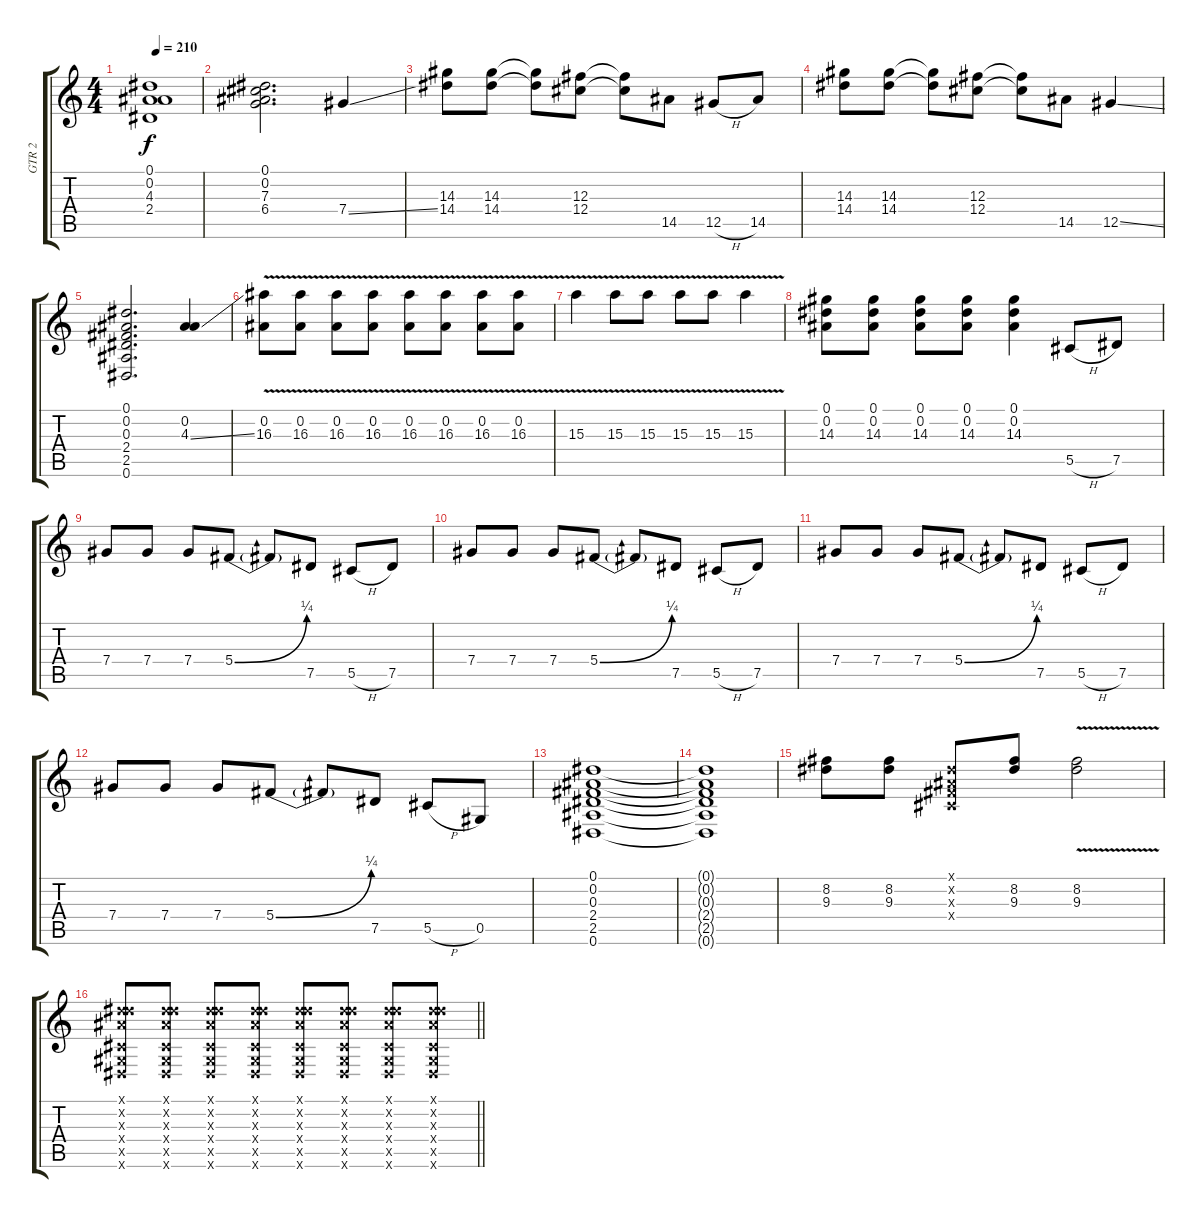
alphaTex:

\track ("GTR 2" "GTR 2") {instrument distortionguitar}
\staff {score tabs}
\tuning (Eb4 Bb3 Gb3 Db3 Ab2 Eb2) {hide}
\ts (4 4)
\tempo 210
\clef g2
\ks c
(0.1 0.2 4.3 2.4).1{dy f} |
(0.1 0.2 7.3 6.4).2{d} 7.4{ss}.4 |
(14.3 14.4).8 (14.3 14.4).8 (14.3{t} 14.4{t}).8 (12.3 12.4).8 (12.3{t} 12.4{t}).8 14.5.8 12.5{h}.8 14.5.8 |
(14.3 14.4).8 (14.3 14.4).8 (14.3{t} 14.4{t}).8 (12.3 12.4).8 (12.3{t} 12.4{t}).8 14.5.8 12.5{ss}.4 |
(0.1 0.2 0.3 2.4 2.5 0.6).2{d} (0.2 4.3{ss}).4 |
(0.2 16.3{v}).8 (0.2 16.3{v}).8 (0.2 16.3{v}).8 (0.2 16.3{v}).8 (0.2 16.3{v}).8 (0.2 16.3{v}).8 (0.2 16.3{v}).8 (0.2 16.3{v}).8 |
15.3{v}.4 15.3{v}.8 15.3{v}.8 15.3{v}.8 15.3{v}.8 15.3{v}.4 |
(0.1 0.2 14.3).8 (0.1 0.2 14.3).8 (0.1 0.2 14.3).8 (0.1 0.2 14.3).8 (0.1 0.2 14.3).4 5.5{h}.8 7.5.8 |
7.4.8 7.4.8 7.4.8 5.4{be (bend 0 0 60 1)}.8 5.4{t}.8 7.5.8 5.5{h}.8 7.5.8 |
7.4.8 7.4.8 7.4.8 5.4{be (bend 0 0 60 1)}.8 5.4{t}.8 7.5.8 5.5{h}.8 7.5.8 |
7.4.8 7.4.8 7.4.8 5.4{be (bend 0 0 60 1)}.8 5.4{t}.8 7.5.8 5.5{h}.8 7.5.8 |
7.4.8 7.4.8 7.4.8 5.4{be (bend 0 0 60 1)}.8 5.4{t}.8 7.5.8 5.5{h}.8 0.5.8 |
(0.1 0.2 0.3 2.4 2.5 0.6).1 |
(0.1{t} 0.2{t} 0.3{t} 2.4{t} 2.5{t} 0.6{t}).1 |
(8.2 9.3).8 (8.2 9.3).8 (0.1{x} 0.2{x} 0.3{x} 0.4{x}).8 (8.2 9.3).8 (8.2{v} 9.3{v}).2 |
\barLineRight lightlight
(0.1{x} 0.2{x} 9.3{x} 0.4{x} 0.5{x} 0.6{x}).8 (0.1{x} 0.2{x} 9.3{x} 0.4{x} 0.5{x} 0.6{x}).8 (0.1{x} 0.2{x} 9.3{x} 0.4{x} 0.5{x} 0.6{x}).8 (0.1{x} 0.2{x} 9.3{x} 0.4{x} 0.5{x} 0.6{x}).8 (0.1{x} 0.2{x} 9.3{x} 0.4{x} 0.5{x} 0.6{x}).8 (0.1{x} 0.2{x} 9.3{x} 0.4{x} 0.5{x} 0.6{x}).8 (0.1{x} 0.2{x} 9.3{x} 0.4{x} 0.5{x} 0.6{x}).8 (0.1{x} 0.2{x} 9.3{x} 0.4{x} 0.5{x} 0.6{x}).8
